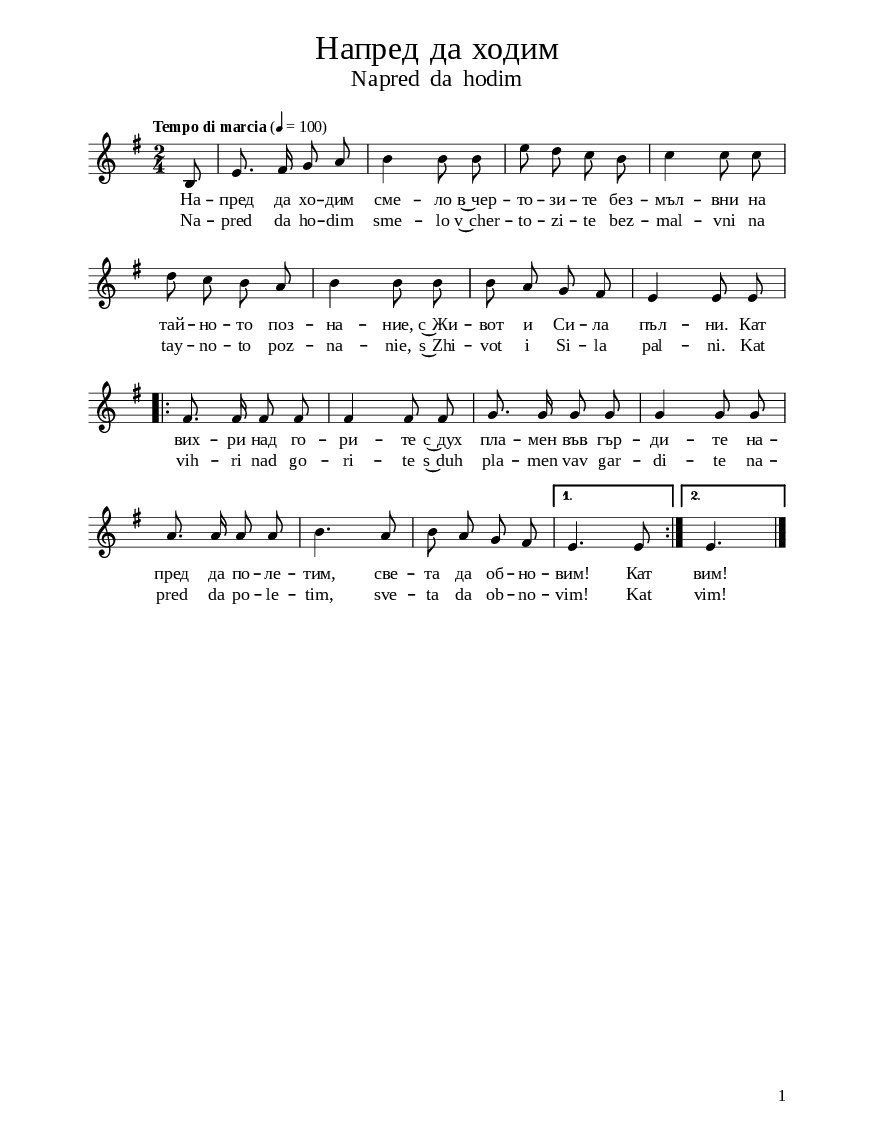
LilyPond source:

\version "2.20.0"

\paper {
  #(set-paper-size "a5")
}

\bookpart {
  \paper {
    print-all-headers = ##t
    print-page-number = ##t
    print-first-page-number = ##t

    % put page numbers on the bottom
    oddHeaderMarkup = \markup ""
    evenHeaderMarkup = \markup ""
    oddFooterMarkup = \markup
    \fill-line {
      ""
      \on-the-fly #print-page-number-check-first \fromproperty #'page:page-number-string
    }
    evenFooterMarkup = \markup
    \fill-line {
      \on-the-fly #print-page-number-check-first \fromproperty #'page:page-number-string
      ""
    }

    left-margin = 1.5\cm
    right-margin = 1.5\cm
    top-margin = 1.6\cm
    bottom-margin = 1.2\cm
    ragged-bottom = ##t % do not spread the staves to fill the whole vertical space

    % change lyrics and titles font (affects notes also)
    fonts =
    #(make-pango-font-tree
      "Times New Roman"
      "DejaVu Sans"
      "DejaVu Sans Mono"
      (/ (* staff-height pt) 3.6))

    % change distance between staves
    system-system-spacing =
    #'((basic-distance . 12)
       (minimum-distance . 6)
       (padding . 1)
       (stretchability . 12))
  }

  \header {
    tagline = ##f
  }

  \score{
    \layout {
      indent = 0.0\cm % remove first line indentation
      %ragged-last = ##t % do not spread last line to fill the whole space
      \context {
        \Score
        \omit BarNumber %remove bar numbers
      } % context

      \context {
        % change staff size
        \Staff
        fontSize = #+0 % affects notes size only
        \override StaffSymbol #'staff-space = #(magstep -3)
        \override StaffSymbol #'thickness = #0.5
        \override BarLine #'hair-thickness = #1
        %\override StaffSymbol #'ledger-line-thickness = #'(0 . 0)
      }

      \context {
        % adjust space between staff and lyrics and between the two lyric lines
        \Lyrics
        \override VerticalAxisGroup.nonstaff-relatedstaff-spacing = #'((basic-distance . 4.5))
        \override VerticalAxisGroup.nonstaff-nonstaff-spacing = #'((minimum-distance . 2))
      }
    } % layout

    \new Voice \absolute  {
      \clef treble
      \key g \major
      \time 2/4
      %\tempo "Tempo di marcia" 4 = 100
      \tempo \markup {
        % make tempo note smaller
        \concat {
          "Tempo di marcia" \normal-text { " (" }
          \teeny \general-align #Y #DOWN \note #"4" #0.8
          \normal-text { " = 100)" }
        }
      }
      \partial 8
      \autoBeamOff

      b8 | e'8. fis'16 g'8 a' | b'4 b'8 b' | e''8 d'' c'' b' | c''4 c''8 c'' \break |
      d''8 c'' b' a' | b'4 b'8 b' | b'8 a' g' fis' | e'4 e'8 e' \break |
      \repeat volta 2 {
        fis'8. fis'16 fis'8 fis' |
        fis'4 fis'8 fis' |
        g'8. g'16 g'8 g' |
        g'4 g'8 g' | \break

        a'8.  a'16 a'8 a' |
        b'4. a'8 |
        b'8 a' g'  fis'8 |
      } \alternative {
        {  e'4. e'8 |}
        {e'4. \bar "|." \break }
        {e'4. \bar "|." \break }
      }
    }

    \addlyrics {
      На -- пред
      да хо -- дим сме -- ло в~чер -- то -- зи -- те
      без -- мъл -- вни на тай -- но -- то поз -- на --
      ние, с~Жи -- вот и Си -- ла пъл -- ни. Кат вих
      -- ри над го -- ри -- те с~дух пла -- мен във
      гър -- ди -- те на -- пред да по -- ле -- тим,
      све -- та да об -- но -- вим! Кат вим!}
      \addlyrics {
         Na -- pred
      da ho -- dim sme -- lo v~cher -- to -- zi -- te
      bez -- mal -- vni na tay -- no -- to poz -- na --
      nie, s~Zhi -- vot i Si -- la pal -- ni. Kat vih
      -- ri nad go -- ri -- te s~duh pla -- men vav
      gar -- di -- te na -- pred da po -- le -- tim,
      sve -- ta da ob -- no -- vim! Kat vim!}

        \header {
          title = \markup \column \normal-text \fontsize #2.5 {
            \center-align
            \line { Напред да ходим  }
            \vspace #-0.6
            \center-align
            \line \fontsize #-3 { Napred da hodim }
            \vspace #-0.8
            \center-align
            \line \fontsize #-3 { " " }
          }
        }

        \midi{}

      } % score

      \pageBreak

      \markup \fontsize #+2.5 {
        \hspace #6
        \override #'(baseline-skip . 2.4) % affects space between column lines
        \column {
          \line {  2. Земята с чисти мисли}

          \line {   "   "да оградиме здраво,}

          \line {   "   "и злото всепорочно}

          \line {   "   "да победиме с право.}
          \line { " " }
          \line { "   " \italic {Припев ... }}
          \line { " " }


          \line {   3. На слабите да носим}

          \line {   "   "подкрепа и обнова,}

          \line {   "   "на страдущите – милост}

          \line {   "   "и свободата нова.}
          \line { " " }
          \line { "   " \italic {Припев ...}}
          \line { " " }
          \line {  4. Във бездната да слезем,}

          \line {   "   "хоругва да поставим}

          \line {   "   "и падналите братя}

          \line {   "   "от мъка да избавим.}
          \line { " " }
          \line { "   " \italic {Припев ...}}
          \line { " " }
          \line {   5. Тогава да отворим}

          \line {   "   "на новий град вратите,}

          \line {   "   "в Иерусалим да влезем –}

          \line {   "   "света на Светлините.}
          \line { " " }
          \line { "   " \italic {Припев ...}}
          \line { " " }
        }

        \hspace #5
        \override #'(baseline-skip . 2.4)
        \column {
          \line { 2. Zemyata s chisti misli}

          \line { "   "da ogradime zdravo,}

          \line { "   "i zloto vseporochno}

          \line { "   "da pobedime s pravo.}
          \line { " " }
          \line { "   " \italic { Refrain ...} }
          \line { " " }
          \line { 3. Na slabite da nosim}

          \line { "   "podkrepa i obnova,}

          \line { "   "na stradushtite – milost}

          \line { "   "i svobodata nova.}
          \line { " " }
          \line { "   " \italic { Refrain ...} }
          \line { " " }
          \line { 4. Vav bezdnata da slezem,}

          \line { "   "horugva da postavim}

          \line { "   "i padnalite bratya}

          \line { "   "ot maka da izbavim.}
          \line { " " }
          \line { "   " \italic { Refrain ...} }
          \line { " " }
          \line { 5. Togava da otvorim}

          \line { "   "na noviy grad vratite,}

          \line { "   "v Ierusalim da vlezem –}

          \line { "   "sveta na Svetlinite.}
          \line { " " }
          \line { "   " \italic { Refrain ...} }
        } %column
      } % markup

      \pageBreak

      % include foreign translation(s) of the song
      \version "2.20.0"

\markup \fill-line { \fontsize #6 "Lasst uns kühn vorwärtsgehen" }
\markup \null
\markup \null
\markup \fontsize #+2.5 {
  \hspace #10
  \override #'(baseline-skip . 2)
  \column {
    \line { "   " }

    \line {1. Lasst uns kühn vorwärtsgehen}
    \line { "   "in die stillen Paläste des geheimen Wissens,}
    \line { "   "erfüllt mit Leben und Kraft.}
    \line { "   " }

    \line { "   " \italic { Refrain ...}  }
    \line { "   " }

    \line { "   "Wie ein Wirbel über den Wäldern,}

    \line { "   "mit feurigem Geist in der Brust, }

    \line { "   "lasst uns vorwärts fliegen }

    \line { "   "auf dass wir die Welt erneuern!}
    \line { "   " }

    \line { 2. Lasst uns die Erde}

    \line { "   "mit reinen Gedanken umgrenzen }

    \line { "   "und das allsündige Böse}

    \line { "   "mit Gerechtigkeit besiegen.}
    \line { "   " }

    \line { "   " \italic { Refrain ...}  }
    \line { "   " }
    \line {3. Lasst uns den Schwachen}


    \line { "   "Stütze und Erneuerung bringen,}

    \line { "   "den Leidenden - Barmherzigkeit}

    \line { "   "und die neue Freiheit.}
    \line { "   " }

    \line { "   " \italic { Refrain ...}  }
    \line { "   " }

    \line { 4. Lasst uns in den Abgrund hinabsteigen,}

    \line { "   "eine Fahne setzen}

    \line { "   "und die gefallenen Brüdern}

    \line { "   "aus der Qual befreien.}
    \line { "   " }

    \line { "   " \italic { Refrain ...}  }
    \line { "   " }

    \line { 5. Lasst uns dann die Tore}

    \line { "   "der neuen Stadt öffnen,}

    \line { "   "lasst uns in Jerusalem eintreten -}

    \line { "   "in die Welt der Lichter.}

    \line { "   " }
    \line { "   " \italic { Refrain ... }}
  }
}


    } % bookpart
